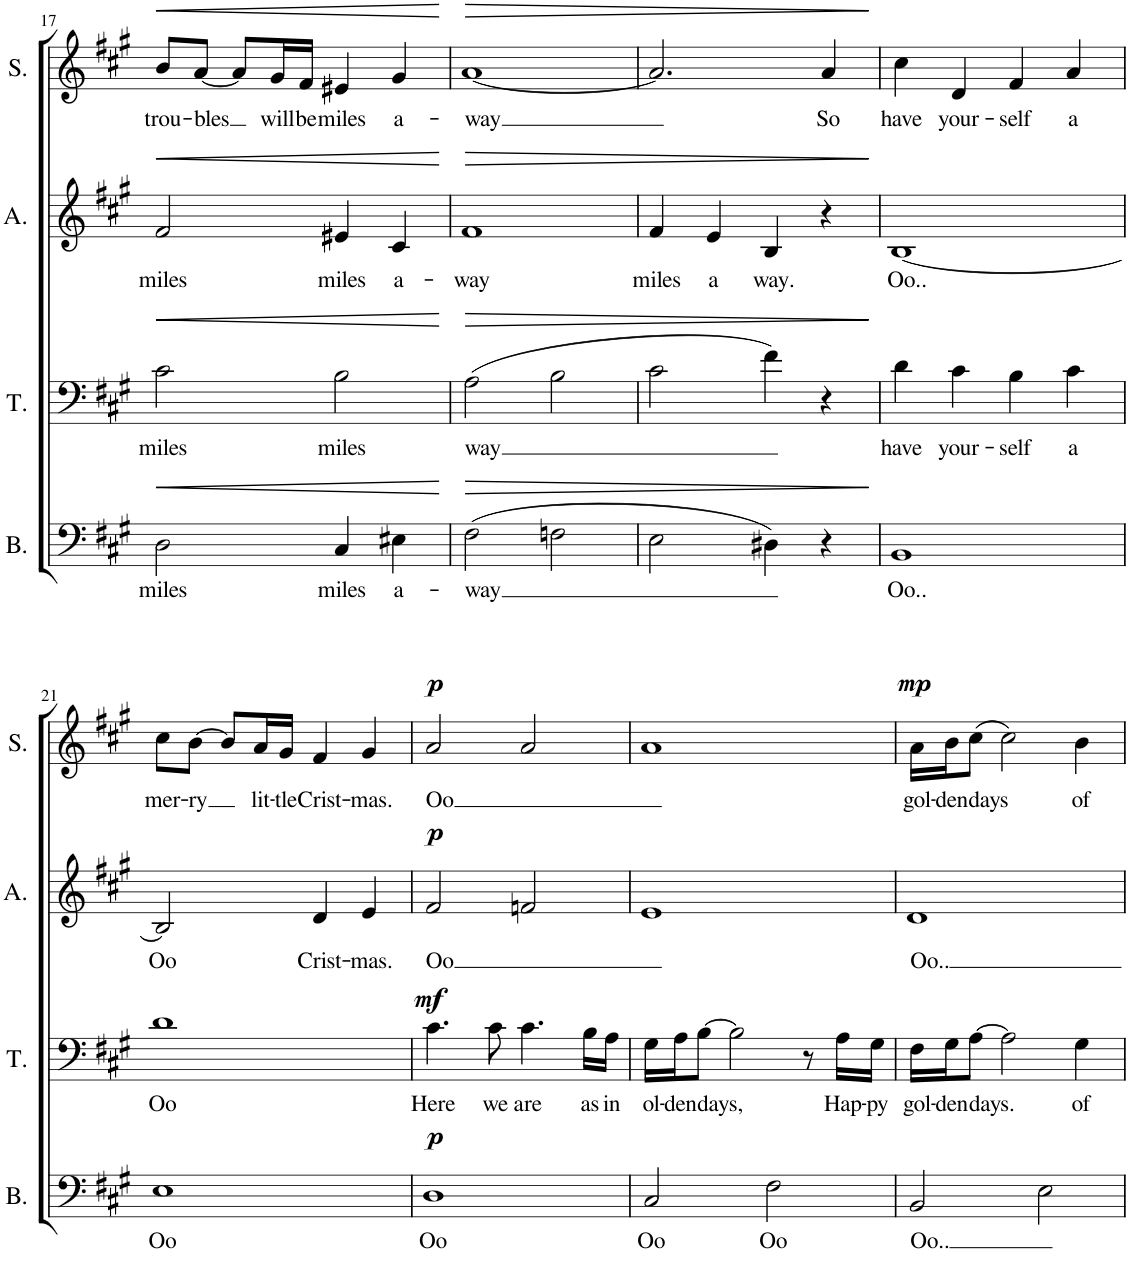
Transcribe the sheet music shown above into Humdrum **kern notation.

**kern	**text	**dynam	**kern	**text	**dynam	**kern	**text	**dynam	**kern	**text	**dynam
*part4	*part4	*part4	*part3	*part3	*part3	*part2	*part2	*part2	*part1	*part1	*part1
*staff4	*staff4	*staff4	*staff3	*staff3	*staff3	*staff2	*staff2	*staff2	*staff1	*staff1	*staff1
*I"Bass	*	*	*I"Tenor	*	*	*I"Alto	*	*	*I"Soprano	*	*
*I'B.	*	*	*I'T.	*	*	*I'A.	*	*	*I'S.	*	*
!!LO:PB:g=z
*clefF4	*	*	*clefF4	*	*	*clefG2	*	*	*clefG2	*	*
*k[f#c#g#]	*	*	*k[f#c#g#]	*	*	*k[f#c#g#]	*	*	*k[f#c#g#]	*	*
*M4/4	*	*	*M4/4	*	*	*M4/4	*	*	*M4/4	*	*
=17	=17	=17	=17	=17	=17	=17	=17	=17	=17	=17	=17
!	!LO:LY:b	!LO:HP:b	!	!LO:LY:b	!LO:HP:b	!	!LO:LY:b	!LO:HP:b	!	!LO:LY:b	!LO:HP:b
2D\	miles	<	2c#\	miles	<	2f#/	miles	<	8b/L	trou-	<
!	!	!	!	!	!	!	!	!	!	!LO:LY:b	!
.	.	.	.	.	.	.	.	.	[8a/J	-bles	.
.	.	.	.	.	.	.	.	.	8a/L]	.	.
!	!	!	!	!	!	!	!	!	!	!LO:LY:b	!
.	.	.	.	.	.	.	.	.	16g#/L	will	.
!	!	!	!	!	!	!	!	!	!	!LO:LY:b	!
.	.	.	.	.	.	.	.	.	16f#/JJ	be	.
!	!LO:LY:b	!	!	!LO:LY:b	!	!	!LO:LY:b	!	!	!LO:LY:b	!
4C#/	miles	.	2B\	miles	.	4e#X/	miles	.	4e#X/	miles	.
!	!LO:LY:b	!	!	!	!	!	!LO:LY:b	!	!	!LO:LY:b	!
4E#X\	a-	.	.	.	.	4c#/	a-	.	4g#/	a-	.
.	.	[	.	.	[	.	.	[	.	.	[
=18	=18	=18	=18	=18	=18	=18	=18	=18	=18	=18	=18
!	!LO:LY:b	!LO:HP:b	!	!LO:LY:b	!LO:HP:b	!	!LO:LY:b	!LO:HP:b	!	!LO:LY:b	!LO:HP:b
(2F#\	way	>	(2A\	way	>	1f#	-way	>	[1a	-way	>
2Fn\	.	.	2B\	.	.	.	.	.	.	.	.
=19	=19	=19	=19	=19	=19	=19	=19	=19	=19	=19	=19
!	!	!	!	!	!	!	!LO:LY:b	!	!	!	!
2E\	.	.	2c#\	.	.	4f#/	miles	.	2.a/]	.	.
!	!	!	!	!	!	!	!LO:LY:b	!	!	!	!
.	.	.	.	.	.	4e/	a	.	.	.	.
!	!	!	!	!	!	!	!LO:LY:b	!	!	!	!
4D#X\)	.	.	4f#\)	.	.	4B/	way.	.	.	.	.
!	!	!	!	!	!	!	!	!	!	!LO:LY:b	!
4r	.	.	4r	.	.	4r	.	.	4a/	So	.
.	.	]	.	.	]	.	.	]	.	.	]
=20	=20	=20	=20	=20	=20	=20	=20	=20	=20	=20	=20
!	!LO:LY:b	!	!	!LO:LY:b	!	!	!LO:LY:b	!	!	!LO:LY:b	!
1BB	Oo..	.	4d\	have	.	[1B	Oo..	.	4cc#\	have	.
!	!	!	!	!LO:LY:b	!	!	!	!	!	!LO:LY:b	!
.	.	.	4c#\	your-	.	.	.	.	4d/	your-	.
!	!	!	!	!LO:LY:b	!	!	!	!	!	!LO:LY:b	!
.	.	.	4B\	-self	.	.	.	.	4f#/	-self	.
!	!	!	!	!LO:LY:b	!	!	!	!	!	!LO:LY:b	!
.	.	.	4c#\	a	.	.	.	.	4a/	a	.
!!LO:LB:g=z
=21	=21	=21	=21	=21	=21	=21	=21	=21	=21	=21	=21
!	!LO:LY:b	!	!	!LO:LY:b	!	!	!LO:LY:b	!	!	!LO:LY:b	!
1E	Oo	.	1d	Oo	.	2B/]	Oo	.	8cc#\L	mer-	.
!	!	!	!	!	!	!	!	!	!	!LO:LY:b	!
.	.	.	.	.	.	.	.	.	[8b\J	-ry	.
.	.	.	.	.	.	.	.	.	8b/L]	.	.
!	!	!	!	!	!	!	!	!	!	!LO:LY:b	!
.	.	.	.	.	.	.	.	.	16a/L	lit-	.
!	!	!	!	!	!	!	!	!	!	!LO:LY:b	!
.	.	.	.	.	.	.	.	.	16g#/JJ	-tle	.
!	!	!	!	!	!	!	!LO:LY:b	!	!	!LO:LY:b	!
.	.	.	.	.	.	4d/	Crist-	.	4f#/	Crist-	.
!	!	!	!	!	!	!	!LO:LY:b	!	!	!LO:LY:b	!
.	.	.	.	.	.	4e/	-mas.	.	4g#/	-mas.	.
=22	=22	=22	=22	=22	=22	=22	=22	=22	=22	=22	=22
!	!LO:LY:b	!LO:DY:a	!	!LO:LY:b	!LO:DY:a	!	!LO:LY:b	!LO:DY:a	!	!LO:LY:b	!LO:DY:a
1D	Oo	p	4.c#\	Here	mf	2f#/	Oo	p	2a/	Oo	p
!	!	!	!	!LO:LY:b	!	!	!	!	!	!	!
.	.	.	8c#\	we	.	.	.	.	.	.	.
!	!	!	!	!LO:LY:b	!	!	!	!	!	!	!
.	.	.	4.c#\	are	.	2fn/	.	.	2a/	.	.
!	!	!	!	!LO:LY:b	!	!	!	!	!	!	!
.	.	.	16B\LL	as	.	.	.	.	.	.	.
!	!	!	!	!LO:LY:b	!	!	!	!	!	!	!
.	.	.	16A\JJ	in	.	.	.	.	.	.	.
=23	=23	=23	=23	=23	=23	=23	=23	=23	=23	=23	=23
!	!LO:LY:b	!	!	!LO:LY:b	!	!	!	!	!	!	!
2C#/	Oo	.	16G#\LL	ol-	.	1e	.	.	1a	.	.
!	!	!	!	!LO:LY:b	!	!	!	!	!	!	!
.	.	.	16A\J	-den	.	.	.	.	.	.	.
!	!	!	!	!LO:LY:b	!	!	!	!	!	!	!
.	.	.	[8B\J	days,	.	.	.	.	.	.	.
.	.	.	2B\]	.	.	.	.	.	.	.	.
!	!LO:LY:b	!	!	!	!	!	!	!	!	!	!
2F#\	Oo	.	.	.	.	.	.	.	.	.	.
.	.	.	8r	.	.	.	.	.	.	.	.
!	!	!	!	!LO:LY:b	!	!	!	!	!	!	!
.	.	.	16A\LL	Hap-	.	.	.	.	.	.	.
!	!	!	!	!LO:LY:b	!	!	!	!	!	!	!
.	.	.	16G#\JJ	-py	.	.	.	.	.	.	.
=24	=24	=24	=24	=24	=24	=24	=24	=24	=24	=24	=24
!	!LO:LY:b	!	!	!LO:LY:b	!	!	!LO:LY:b	!	!	!LO:LY:b	!LO:DY:a
2BB/	Oo..	.	16F#\LL	gol-	.	1d	Oo..	.	16a\LL	gol-	mp
!	!	!	!	!LO:LY:b	!	!	!	!	!	!LO:LY:b	!
.	.	.	16G#\J	-den	.	.	.	.	16b\J	-den	.
!	!	!	!	!LO:LY:b	!	!	!	!	!	!LO:LY:b	!
.	.	.	[8A\J	days.	.	.	.	.	(8cc#\J	days	.
.	.	.	2A\]	.	.	.	.	.	2cc#\)	.	.
2E\	.	.	.	.	.	.	.	.	.	.	.
!	!	!	!	!LO:LY:b	!	!	!	!	!	!LO:LY:b	!
.	.	.	4G#\	of	.	.	.	.	4b\	of	.
=	=	=	=	=	=	=	=	=	=	=	=
*-	*-	*-	*-	*-	*-	*-	*-	*-	*-	*-	*-
